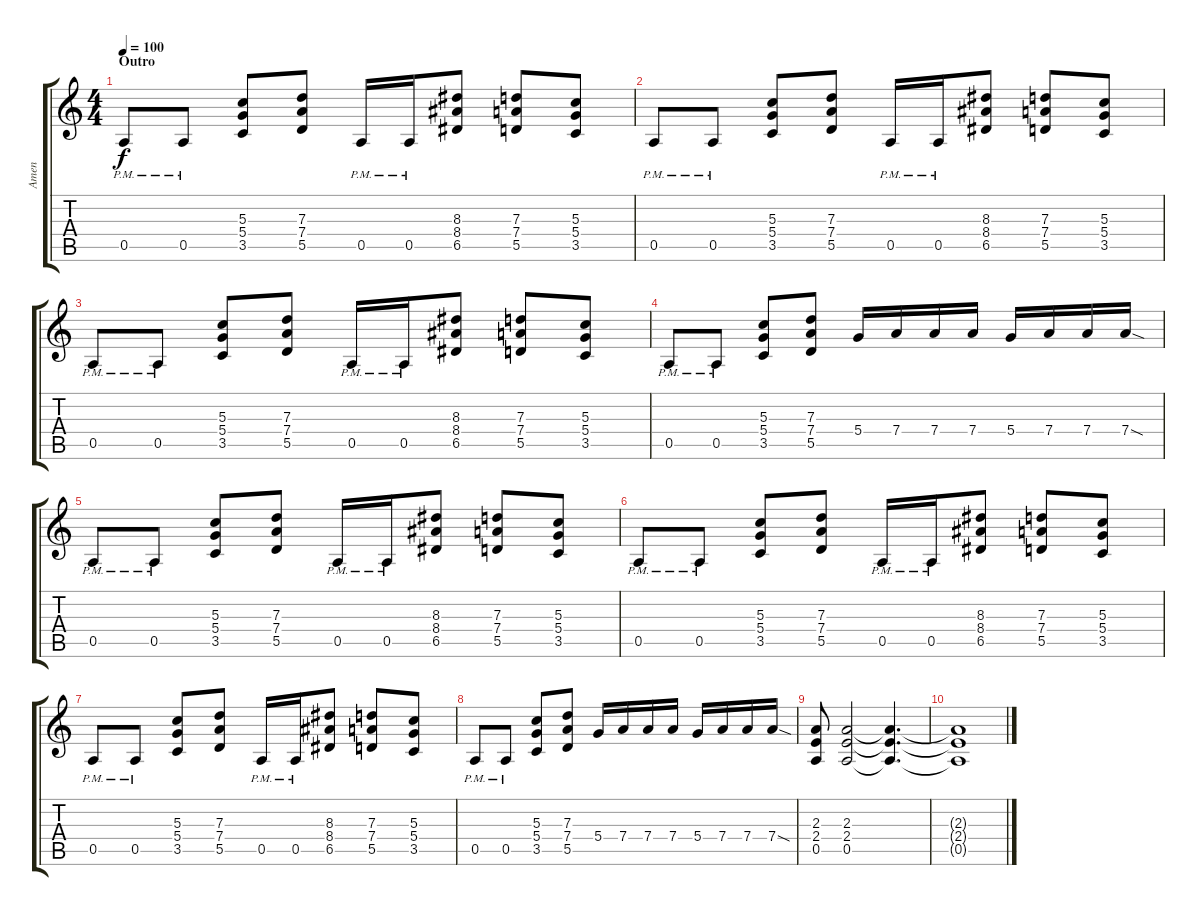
\track ("Amen" "Amen") {instrument overdrivenguitar}
\staff {score tabs}
\tuning (E4 B3 G3 D3 A2 E2) {hide}
\ts (4 4)
\section ("" "Outro")
\tempo 100
\clef g2
\ks c
0.5{pm}.8{dy f} 0.5{pm}.8 (5.3 5.4 3.5).8 (7.3 7.4 5.5).8 0.5{pm}.16 0.5{pm}.16 (8.3 8.4 6.5).8 (7.3 7.4 5.5).8 (5.3 5.4 3.5).8 |
0.5{pm}.8 0.5{pm}.8 (5.3 5.4 3.5).8 (7.3 7.4 5.5).8 0.5{pm}.16 0.5{pm}.16 (8.3 8.4 6.5).8 (7.3 7.4 5.5).8 (5.3 5.4 3.5).8 |
0.5{pm}.8 0.5{pm}.8 (5.3 5.4 3.5).8 (7.3 7.4 5.5).8 0.5{pm}.16 0.5{pm}.16 (8.3 8.4 6.5).8 (7.3 7.4 5.5).8 (5.3 5.4 3.5).8 |
0.5{pm}.8 0.5{pm}.8 (5.3 5.4 3.5).8 (7.3 7.4 5.5).8 5.4.16 7.4.16 7.4.16 7.4.16 5.4.16 7.4.16 7.4.16 7.4{sod}.16 |
0.5{pm}.8 0.5{pm}.8 (5.3 5.4 3.5).8 (7.3 7.4 5.5).8 0.5{pm}.16 0.5{pm}.16 (8.3 8.4 6.5).8 (7.3 7.4 5.5).8 (5.3 5.4 3.5).8 |
0.5{pm}.8 0.5{pm}.8 (5.3 5.4 3.5).8 (7.3 7.4 5.5).8 0.5{pm}.16 0.5{pm}.16 (8.3 8.4 6.5).8 (7.3 7.4 5.5).8 (5.3 5.4 3.5).8 |
0.5{pm}.8 0.5{pm}.8 (5.3 5.4 3.5).8 (7.3 7.4 5.5).8 0.5{pm}.16 0.5{pm}.16 (8.3 8.4 6.5).8 (7.3 7.4 5.5).8 (5.3 5.4 3.5).8 |
0.5{pm}.8 0.5{pm}.8 (5.3 5.4 3.5).8 (7.3 7.4 5.5).8 5.4.16 7.4.16 7.4.16 7.4.16 5.4.16 7.4.16 7.4.16 7.4{sod}.16 |
(2.3 2.4 0.5).8 (2.3 2.4 0.5).2 (2.3{t} 2.4{t} 0.5{t}).4{d} |
(2.3{t} 2.4{t} 0.5{t}).1
